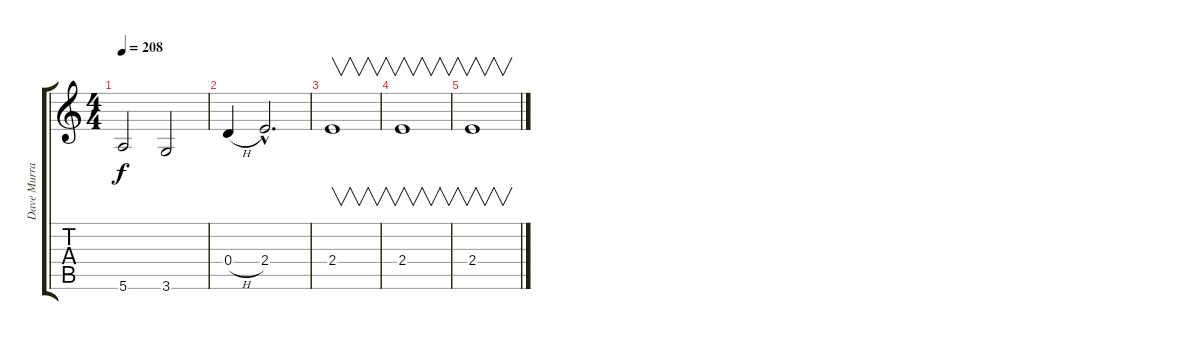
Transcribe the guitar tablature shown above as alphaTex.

\track ("Dave Murray" "Dave Murra") {instrument distortionguitar}
\staff {score tabs}
\tuning (E4 B3 G3 D3 A2 E2) {hide}
\ts (4 4)
\tempo 208
\clef g2
\ks c
5.6.2{dy f} 3.6.2 |
0.4{h}.4 2.4{hac}.2{d} |
2.4.1{v} |
2.4.1{v} |
2.4.1{v}
